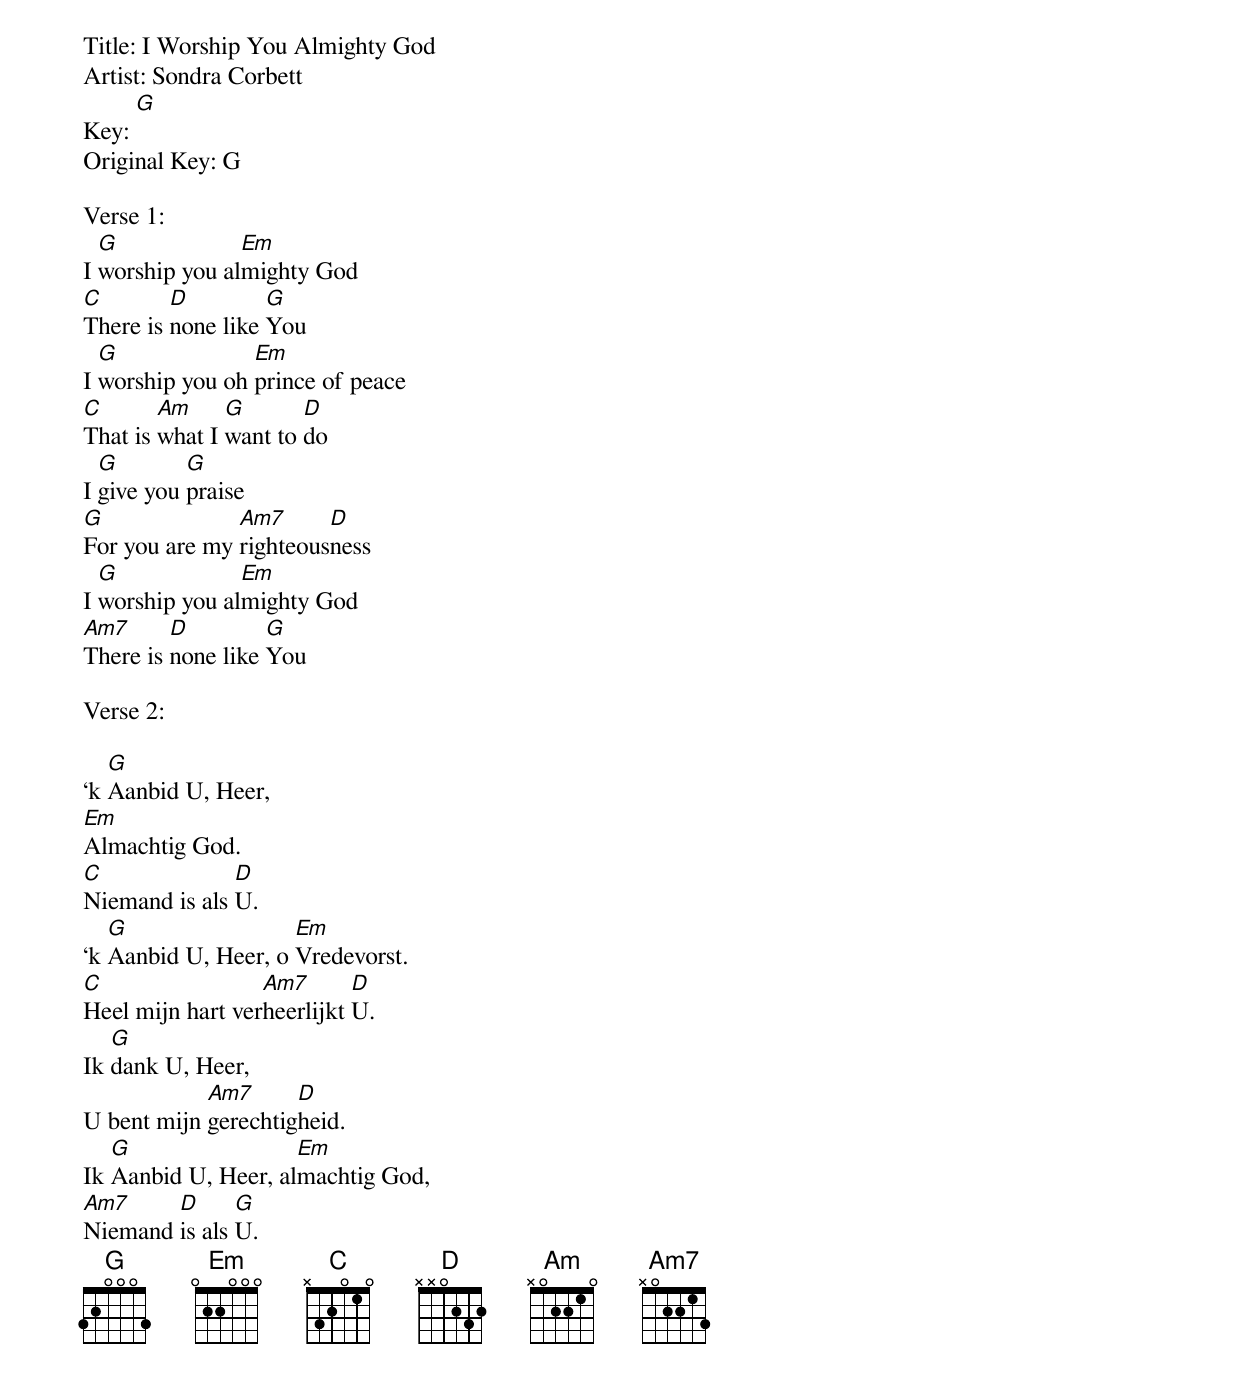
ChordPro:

Title: I Worship You Almighty God
Artist: Sondra Corbett
Key: [G]
Original Key: G

Verse 1:
I [G]worship you al[Em]mighty God
[C]There is [D]none like [G]You
I [G]worship you oh [Em]prince of peace
[C]That is [Am]what I [G]want to [D]do
I [G]give you [G]praise
[G]For you are my [Am7]righteous[D]ness
I [G]worship you al[Em]mighty God
[Am7]There is [D]none like [G]You

Verse 2:

‘k [G]Aanbid U, Heer,
[Em]Almachtig God.
[C]Niemand is als [D]U.
‘k [G]Aanbid U, Heer, o [Em]Vredevorst.
[C]Heel mijn hart ver[Am7]heerlijkt [D]U.
Ik [G]dank U, Heer,
U bent mijn [Am7]gerechtig[D]heid.
Ik [G]Aanbid U, Heer, al[Em]machtig God,
[Am7]Niemand [D]is als [G]U.
